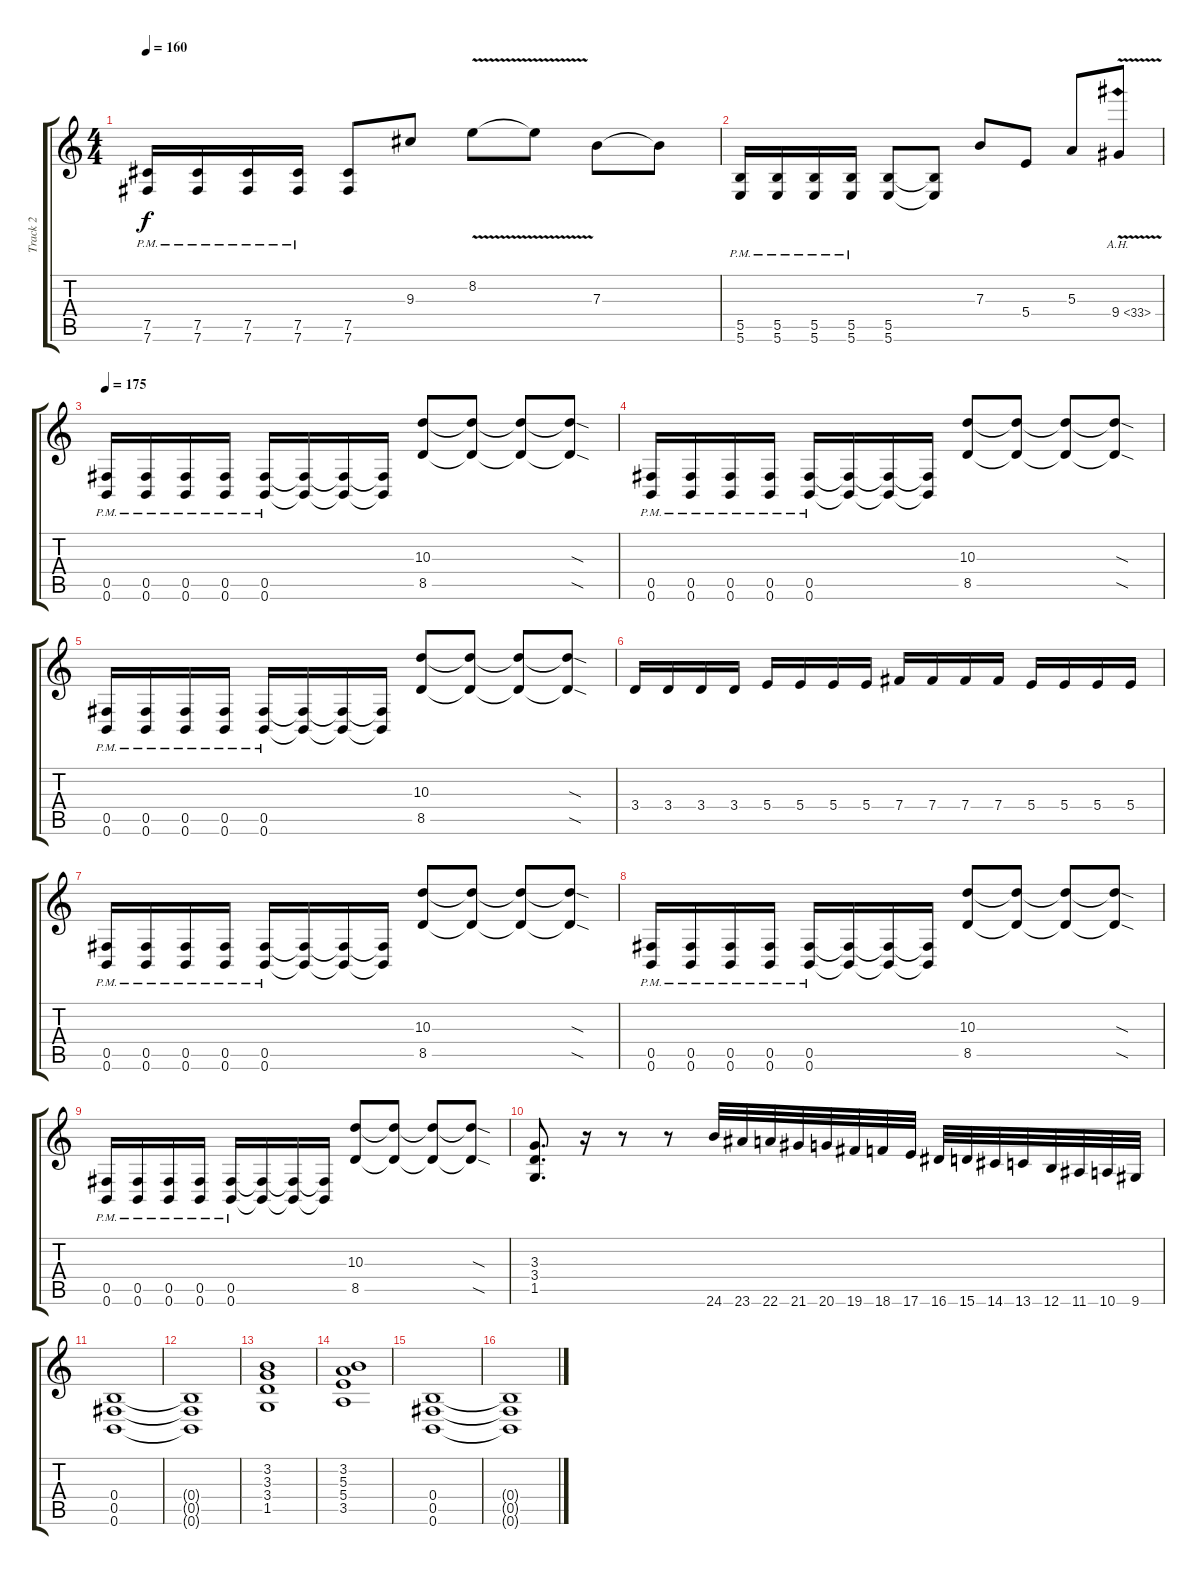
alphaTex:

\track ("Track 2" "Track 2") {instrument distortionguitar}
\staff {score tabs}
\tuning (Db4 Ab3 E3 B2 Gb2 B1) {hide}
\ts (4 4)
\tempo 160
\clef g2
\ks c
(7.5{pm} 7.6{pm}).16{dy f} (7.5{pm} 7.6{pm}).16 (7.5{pm} 7.6{pm}).16 (7.5{pm} 7.6{pm}).16 (7.5 7.6).8 9.3.8 8.2{v}.8 8.2{t}.8 7.3.8 7.3{t}.8 |
(5.5{pm} 5.6{pm}).16 (5.5{pm} 5.6{pm}).16 (5.5{pm} 5.6{pm}).16 (5.5{pm} 5.6{pm}).16 (5.5 5.6).8 (5.5{t} 5.6{t}).8 7.3.8 5.4.8 5.3.8 9.4{ah 24 v}.8 |
\tempo 175
(0.5{pm} 0.6{pm}).16 (0.5{pm} 0.6{pm}).16 (0.5{pm} 0.6{pm}).16 (0.5{pm} 0.6{pm}).16 (0.5{pm} 0.6{pm}).16 (0.5{t} 0.6{t}).16 (0.5{t} 0.6{t}).16 (0.5{t} 0.6{t}).16 (10.3 8.5).8 (10.3{t} 8.5{t}).8 (10.3{t} 8.5{t}).8 (10.3{sod t} 8.5{sod t}).8 |
(0.5{pm} 0.6{pm}).16 (0.5{pm} 0.6{pm}).16 (0.5{pm} 0.6{pm}).16 (0.5{pm} 0.6{pm}).16 (0.5{pm} 0.6{pm}).16 (0.5{t} 0.6{t}).16 (0.5{t} 0.6{t}).16 (0.5{t} 0.6{t}).16 (10.3 8.5).8 (10.3{t} 8.5{t}).8 (10.3{t} 8.5{t}).8 (10.3{sod t} 8.5{sod t}).8 |
(0.5{pm} 0.6{pm}).16 (0.5{pm} 0.6{pm}).16 (0.5{pm} 0.6{pm}).16 (0.5{pm} 0.6{pm}).16 (0.5{pm} 0.6{pm}).16 (0.5{t} 0.6{t}).16 (0.5{t} 0.6{t}).16 (0.5{t} 0.6{t}).16 (10.3 8.5).8 (10.3{t} 8.5{t}).8 (10.3{t} 8.5{t}).8 (10.3{sod t} 8.5{sod t}).8 |
3.4.16 3.4.16 3.4.16 3.4.16 5.4.16 5.4.16 5.4.16 5.4.16 7.4.16 7.4.16 7.4.16 7.4.16 5.4.16 5.4.16 5.4.16 5.4.16 |
(0.5{pm} 0.6{pm}).16 (0.5{pm} 0.6{pm}).16 (0.5{pm} 0.6{pm}).16 (0.5{pm} 0.6{pm}).16 (0.5{pm} 0.6{pm}).16 (0.5{t} 0.6{t}).16 (0.5{t} 0.6{t}).16 (0.5{t} 0.6{t}).16 (10.3 8.5).8 (10.3{t} 8.5{t}).8 (10.3{t} 8.5{t}).8 (10.3{sod t} 8.5{sod t}).8 |
(0.5{pm} 0.6{pm}).16 (0.5{pm} 0.6{pm}).16 (0.5{pm} 0.6{pm}).16 (0.5{pm} 0.6{pm}).16 (0.5{pm} 0.6{pm}).16 (0.5{t} 0.6{t}).16 (0.5{t} 0.6{t}).16 (0.5{t} 0.6{t}).16 (10.3 8.5).8 (10.3{t} 8.5{t}).8 (10.3{t} 8.5{t}).8 (10.3{sod t} 8.5{sod t}).8 |
(0.5{pm} 0.6{pm}).16 (0.5{pm} 0.6{pm}).16 (0.5{pm} 0.6{pm}).16 (0.5{pm} 0.6{pm}).16 (0.5{pm} 0.6{pm}).16 (0.5{t} 0.6{t}).16 (0.5{t} 0.6{t}).16 (0.5{t} 0.6{t}).16 (10.3 8.5).8 (10.3{t} 8.5{t}).8 (10.3{t} 8.5{t}).8 (10.3{sod t} 8.5{sod t}).8 |
(3.3 3.4 1.5).8{d} r.16 r.8 r.8 24.6.32{instrument guitarfretnoise} 23.6.32 22.6.32 21.6.32 20.6.32 19.6.32 18.6.32 17.6.32 16.6.32 15.6.32 14.6.32 13.6.32 12.6.32 11.6.32 10.6.32 9.6.32 |
(0.4 0.5 0.6).1{instrument distortionguitar} |
(0.4{t} 0.5{t} 0.6{t}).1 |
(3.2 3.3 3.4 1.5).1 |
(3.2 5.3 5.4 3.5).1 |
(0.4 0.5 0.6).1 |
(0.4{t} 0.5{t} 0.6{t}).1
